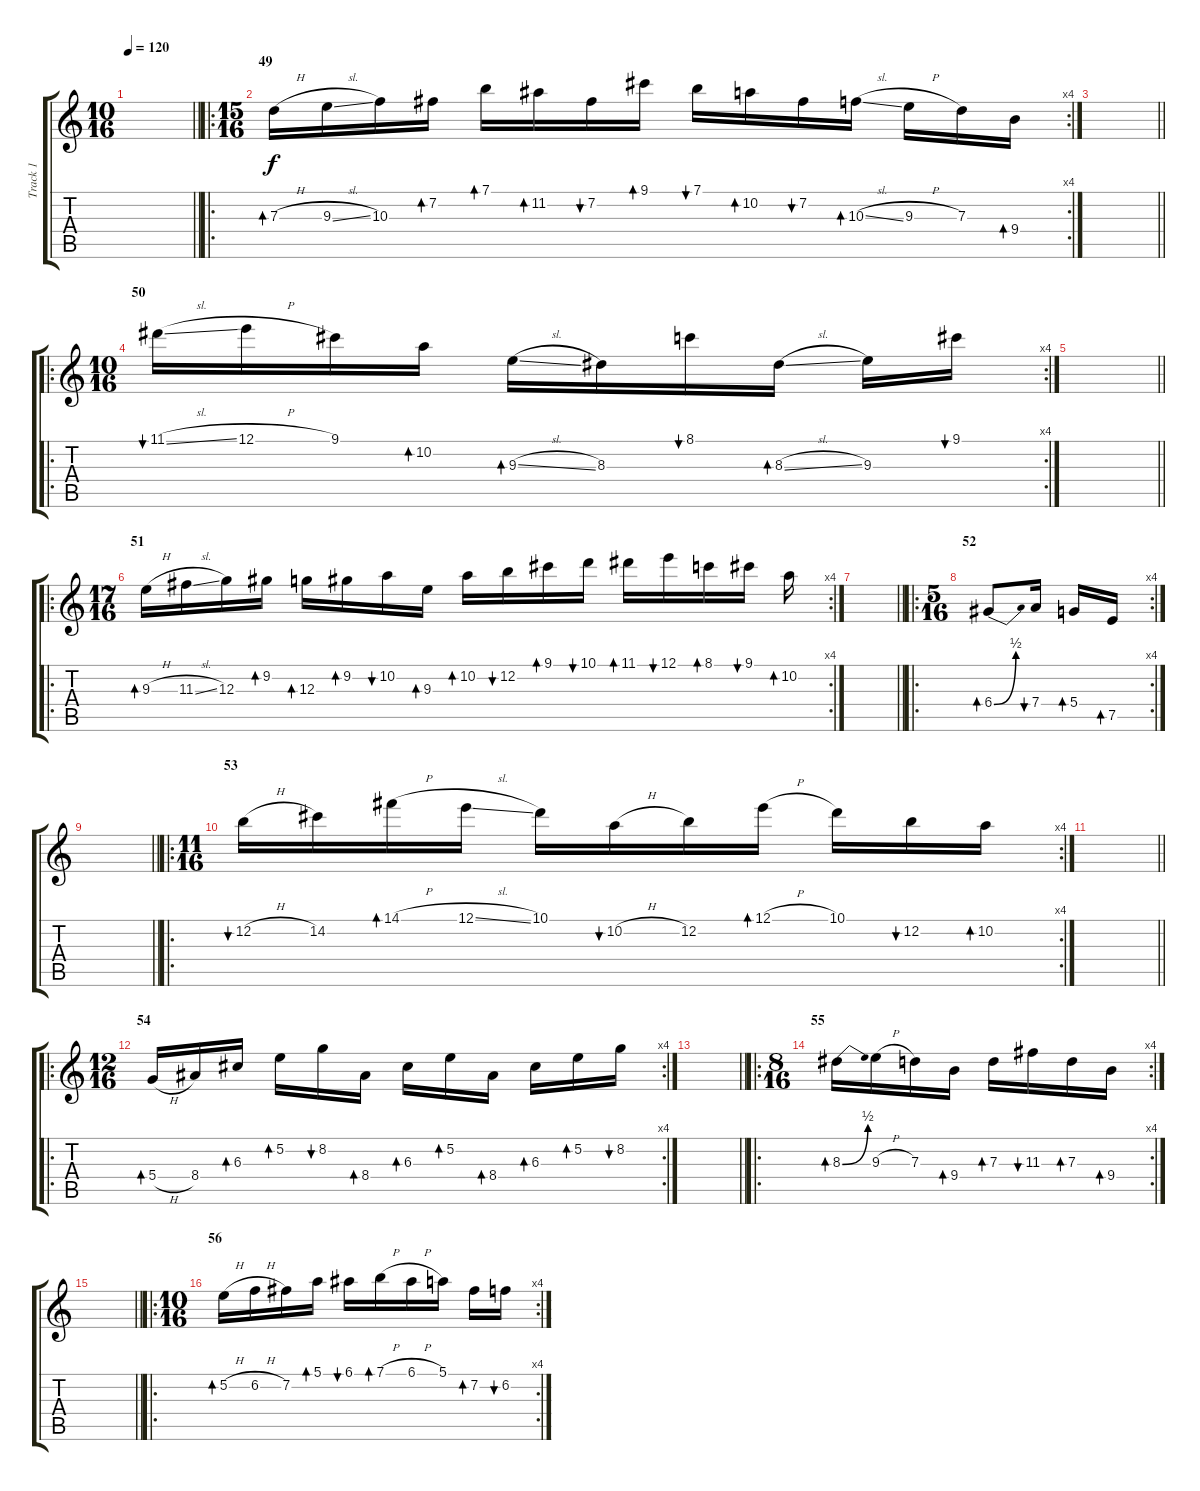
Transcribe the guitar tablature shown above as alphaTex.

\track ("Track 1" "Track 1") {instrument distortionguitar}
\staff {score tabs}
\tuning (E4 B3 G3 D3 A2 E2) {hide}
\ts (10 16)
\tempo 120
\clef g2
\barLineRight lightlight
\ks c
|
\ro
\rc 4
\ts (15 16)
\section ("" "49")
7.3{h}.16{bd 60} 9.3{sl}.16 10.3.16 7.2.16{bd 60} 7.1.16{bd 60} 11.2.16{bd 60} 7.2.16{bu 60} 9.1.16{bd 60} 7.1.16{bu 60} 10.2.16{bd 60} 7.2.16{bu 60} 10.3{sl}.16{bd 60} 9.3{h}.16 7.3.16 9.4.16{bd 60} |
\barLineRight lightlight
|
\ro
\rc 4
\ts (10 16)
\section ("" "50")
11.1{sl}.16{bu 60} 12.1{h}.16 9.1.16 10.2.16{bd 60} 9.3{sl}.16{bd 60} 8.3.16 8.1.16{bu 60} 8.3{sl}.16{bd 60} 9.3.16 9.1.16{bu 60} |
\barLineRight lightlight
|
\ro
\rc 4
\ts (17 16)
\section ("" "51")
9.3{h}.16{bd 60} 11.3{sl}.16 12.3.16 9.2.16{bd 60} 12.3.16{bd 60} 9.2.16{bd 60} 10.2.16{bu 60} 9.3.16{bd 60} 10.2.16{bd 60} 12.2.16{bu 60} 9.1.16{bd 60} 10.1.16{bu 60} 11.1.16{bd 60} 12.1.16{bu 60} 8.1.16{bd 60} 9.1.16{bu 60} 10.2.16{bd 60} |
\barLineRight lightlight
|
\ro
\rc 4
\ts (5 16)
\section ("" "52")
6.4{be (bend 0 0 60 2)}.8{bd 60} 7.4.16{bu 60} 5.4.16{bd 60} 7.5.16{bd 60} |
\barLineRight lightlight
|
\ro
\rc 4
\ts (11 16)
\section ("" "53")
12.2{h}.16{bu 60} 14.2.16 14.1{h}.16{bd 60} 12.1{sl}.16 10.1.16 10.2{h}.16{bu 60} 12.2.16 12.1{h}.16{bd 60} 10.1.16 12.2.16{bu 60} 10.2.16{bd 60} |
\barLineRight lightlight
|
\ro
\rc 4
\ts (12 16)
\section ("" "54")
5.4{h}.16{bd 60} 8.4.16 6.3.16{bd 60} 5.2.16{bd 60} 8.2.16{bu 60} 8.4.16{bd 60} 6.3.16{bd 60} 5.2.16{bd 60} 8.4.16{bd 60} 6.3.16{bd 60} 5.2.16{bd 60} 8.2.16{bu 60} |
\barLineRight lightlight
|
\ro
\rc 4
\ts (8 16)
\section ("" "55")
8.3{be (bend 0 0 60 2)}.16{bd 60} 9.3{h}.16 7.3.16 9.4.16{bd 60} 7.3.16{bd 60} 11.3.16{bu 60} 7.3.16{bd 60} 9.4.16{bd 60} |
\barLineRight lightlight
|
\ro
\rc 4
\ts (10 16)
\section ("" "56")
5.2{h}.16{bd 60} 6.2{h}.16 7.2.16 5.1.16{bd 60} 6.1.16{bu 60} 7.1{h}.16{bd 60} 6.1{h}.16 5.1.16 7.2.16{bd 60} 6.2.16{bu 60}
